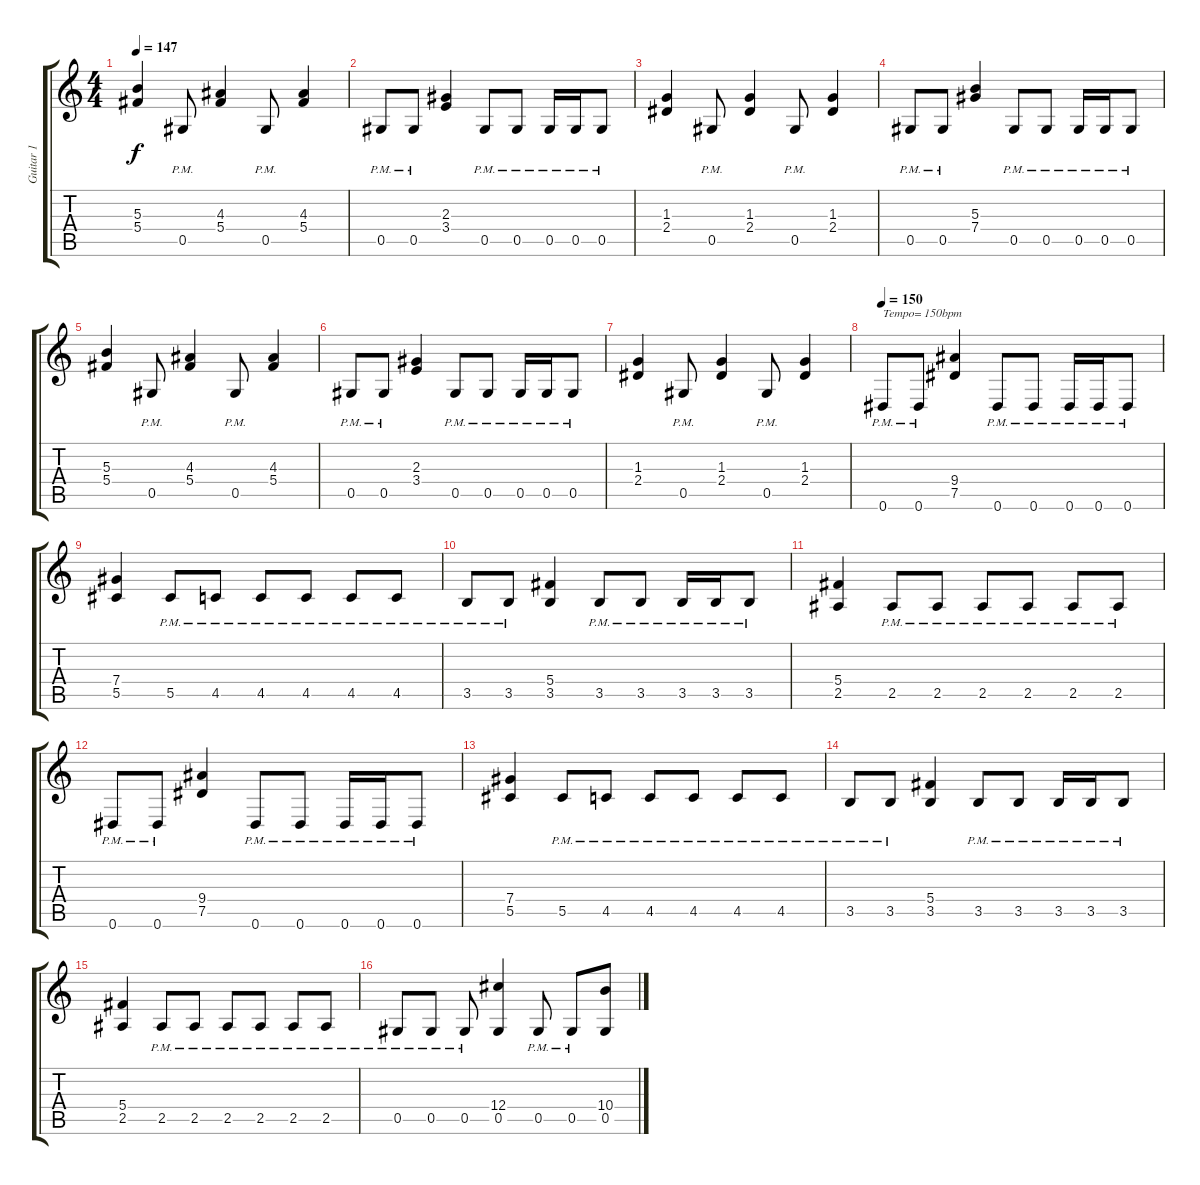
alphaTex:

\track ("Guitar 1" "Guitar 1") {instrument acousticguitarsteel}
\staff {score tabs}
\tuning (Eb4 Bb3 Gb3 Db3 Ab2 Eb2) {hide}
\ts (4 4)
\tempo 147
\clef g2
\ks c
(5.3 5.4).4{dy f} 0.5{pm}.8 (4.3 5.4).4 0.5{pm}.8 (4.3 5.4).4 |
0.5{pm}.8 0.5{pm}.8 (2.3 3.4).4 0.5{pm}.8 0.5{pm}.8 0.5{pm}.16 0.5{pm}.16 0.5{pm}.8 |
(1.3 2.4).4 0.5{pm}.8 (1.3 2.4).4 0.5{pm}.8 (1.3 2.4).4 |
0.5{pm}.8 0.5{pm}.8 (5.3 7.4).4 0.5{pm}.8 0.5{pm}.8 0.5{pm}.16 0.5{pm}.16 0.5{pm}.8 |
(5.3 5.4).4 0.5{pm}.8 (4.3 5.4).4 0.5{pm}.8 (4.3 5.4).4 |
0.5{pm}.8 0.5{pm}.8 (2.3 3.4).4 0.5{pm}.8 0.5{pm}.8 0.5{pm}.16 0.5{pm}.16 0.5{pm}.8 |
(1.3 2.4).4 0.5{pm}.8 (1.3 2.4).4 0.5{pm}.8 (1.3 2.4).4 |
\tempo 150
0.6{pm}.8{txt "Tempo= 150bpm"} 0.6{pm}.8 (9.4 7.5).4 0.6{pm}.8 0.6{pm}.8 0.6{pm}.16 0.6{pm}.16 0.6{pm}.8 |
(7.4 5.5).4 5.5{pm}.8 4.5{pm}.8 4.5{pm}.8 4.5{pm}.8 4.5{pm}.8 4.5{pm}.8 |
3.5{pm}.8 3.5{pm}.8 (5.4 3.5).4 3.5{pm}.8 3.5{pm}.8 3.5{pm}.16 3.5{pm}.16 3.5{pm}.8 |
(5.4 2.5).4 2.5{pm}.8 2.5{pm}.8 2.5{pm}.8 2.5{pm}.8 2.5{pm}.8 2.5{pm}.8 |
0.6{pm}.8 0.6{pm}.8 (9.4 7.5).4 0.6{pm}.8 0.6{pm}.8 0.6{pm}.16 0.6{pm}.16 0.6{pm}.8 |
(7.4 5.5).4 5.5{pm}.8 4.5{pm}.8 4.5{pm}.8 4.5{pm}.8 4.5{pm}.8 4.5{pm}.8 |
3.5{pm}.8 3.5{pm}.8 (5.4 3.5).4 3.5{pm}.8 3.5{pm}.8 3.5{pm}.16 3.5{pm}.16 3.5{pm}.8 |
(5.4 2.5).4 2.5{pm}.8 2.5{pm}.8 2.5{pm}.8 2.5{pm}.8 2.5{pm}.8 2.5{pm}.8 |
0.5{pm}.8 0.5{pm}.8 0.5{pm}.8 (12.4 0.5).4 0.5{pm}.8 0.5{pm}.8 (10.4 0.5).8
